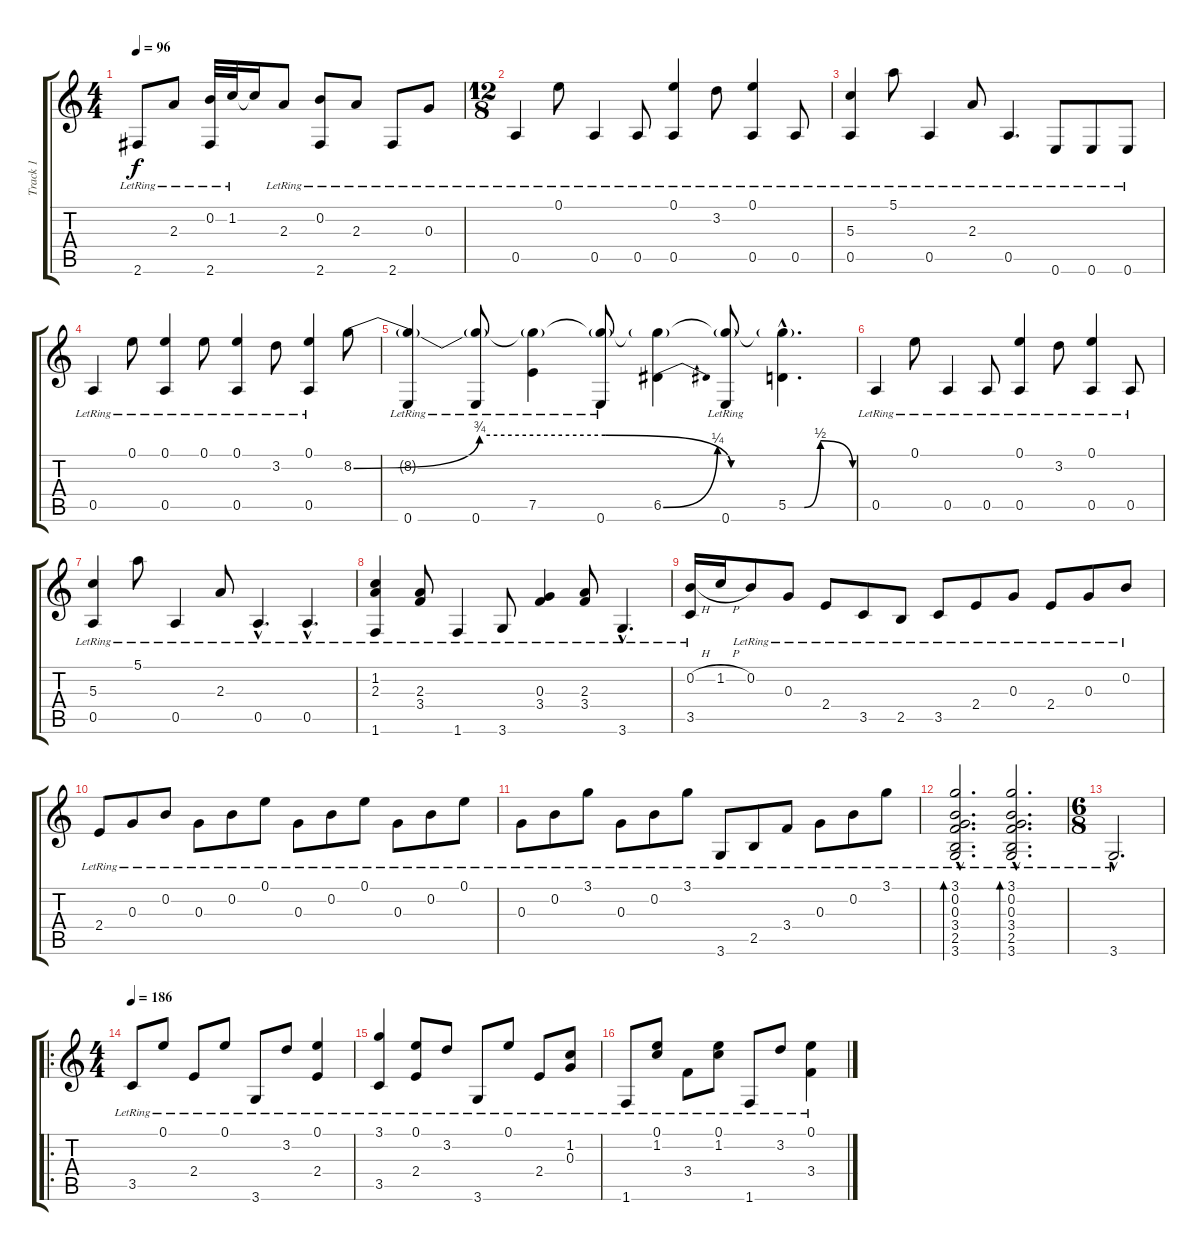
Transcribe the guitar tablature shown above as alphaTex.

\track ("Track 1" "Track 1") {instrument acousticguitarsteel}
\staff {score tabs}
\tuning (E4 B3 G3 D3 A2 E2) {hide}
\ts (4 4)
\tempo 96
\clef g2
\ks c
2.6{lr}.8{dy f} 2.3{lr}.8 (0.2{lr} 2.6{lr}).32 1.2{lr}.32 1.2{t}.16 2.3{lr}.8 (0.2{lr} 2.6{lr}).8 2.3{lr}.8 2.6{lr}.8 0.3{lr}.8 |
\ts (12 8)
0.5{lr}.4 0.1{lr}.8 0.5{lr}.4 0.5{lr}.8 (0.1{lr} 0.5{lr}).4 3.2{lr}.8 (0.1{lr} 0.5{lr}).4 0.5{lr}.8 |
(5.3{lr} 0.5{lr}).4 5.1{lr}.8 0.5{lr}.4 2.3{lr}.8 0.5{lr}.4{d} 0.6{lr}.8 0.6{lr}.8 0.6{lr}.8 |
0.5{lr}.4 0.1{lr}.8 (0.1{lr} 0.5{lr}).4 0.1{lr}.8 (0.1{lr} 0.5{lr}).4 3.2{lr}.8 (0.1{lr} 0.5{lr}).4 8.2{be (custom 0 0 15 3 30 3 45 0 60 0)}.8 |
(8.2{t} 0.6{lr}).4 (8.2{t} 0.6{lr}).8 (8.2{t} 7.5{lr}).4 (8.2{t} 0.6{lr}).8 (8.2{t} 6.5{be (bend 0 0 60 1)}).4 (8.2{t} 0.6{lr}).8 (8.2{hac t} 5.5{be (custom 0 0 15 0 30 2 60 0) hac}).4{d} |
0.5{lr}.4 0.1{lr}.8 0.5{lr}.4 0.5{lr}.8 (0.1{lr} 0.5{lr}).4 3.2{lr}.8 (0.1{lr} 0.5{lr}).4 0.5{lr}.8 |
(5.3{lr} 0.5{lr}).4 5.1{lr}.8 0.5{lr}.4 2.3{lr}.8 0.5{hac lr}.4{d} 0.5{hac lr}.4{d} |
(1.2{lr} 2.3{lr} 1.6{lr}).4 (2.3{lr} 3.4{lr}).8 1.6{lr}.4 3.6{lr}.8 (0.3{lr} 3.4{lr}).4 (2.3{lr} 3.4{lr}).8 3.6{hac lr}.4{d} |
(0.2{h} 3.5{lr}).16 1.2{h}.16 0.2{lr}.8 0.3{lr}.8 2.4{lr}.8 3.5{lr}.8 2.5{lr}.8 3.5{lr}.8 2.4{lr}.8 0.3{lr}.8 2.4{lr}.8 0.3{lr}.8 0.2{lr}.8 |
2.4{lr}.8 0.3{lr}.8 0.2{lr}.8 0.3{lr}.8 0.2{lr}.8 0.1{lr}.8 0.3{lr}.8 0.2{lr}.8 0.1{lr}.8 0.3{lr}.8 0.2{lr}.8 0.1{lr}.8 |
0.3{lr}.8 0.2{lr}.8 3.1{lr}.8 0.3{lr}.8 0.2{lr}.8 3.1{lr}.8 3.6{lr}.8 2.5{lr}.8 3.4{lr}.8 0.3{lr}.8 0.2{lr}.8 3.1{lr}.8 |
(3.1{hac lr} 0.2{hac lr} 0.3{hac lr} 3.4{hac lr} 2.5{hac lr} 3.6{hac lr}).2{d bd 480} (3.1{hac lr} 0.2{hac lr} 0.3{hac lr} 3.4{hac lr} 2.5{hac lr} 3.6{hac lr}).2{d bd 480} |
\ts (6 8)
3.6{hac lr}.2{d} |
\ro
\ts (4 4)
\tempo 186
3.5{lr}.8 0.1{lr}.8 2.4{lr}.8 0.1{lr}.8 3.6{lr}.8 3.2{lr}.8 (0.1{lr} 2.4{lr}).4 |
(3.1{lr} 3.5{lr}).4 (0.1{lr} 2.4{lr}).8 3.2{lr}.8 3.6{lr}.8 0.1{lr}.8 2.4{lr}.8 (1.2{lr} 0.3{lr}).8 |
1.6{lr}.8 (0.1{lr} 1.2{lr}).8 3.4{lr}.8 (0.1{lr} 1.2{lr}).8 1.6{lr}.8 3.2{lr}.8 (0.1{lr} 3.4{lr}).4
